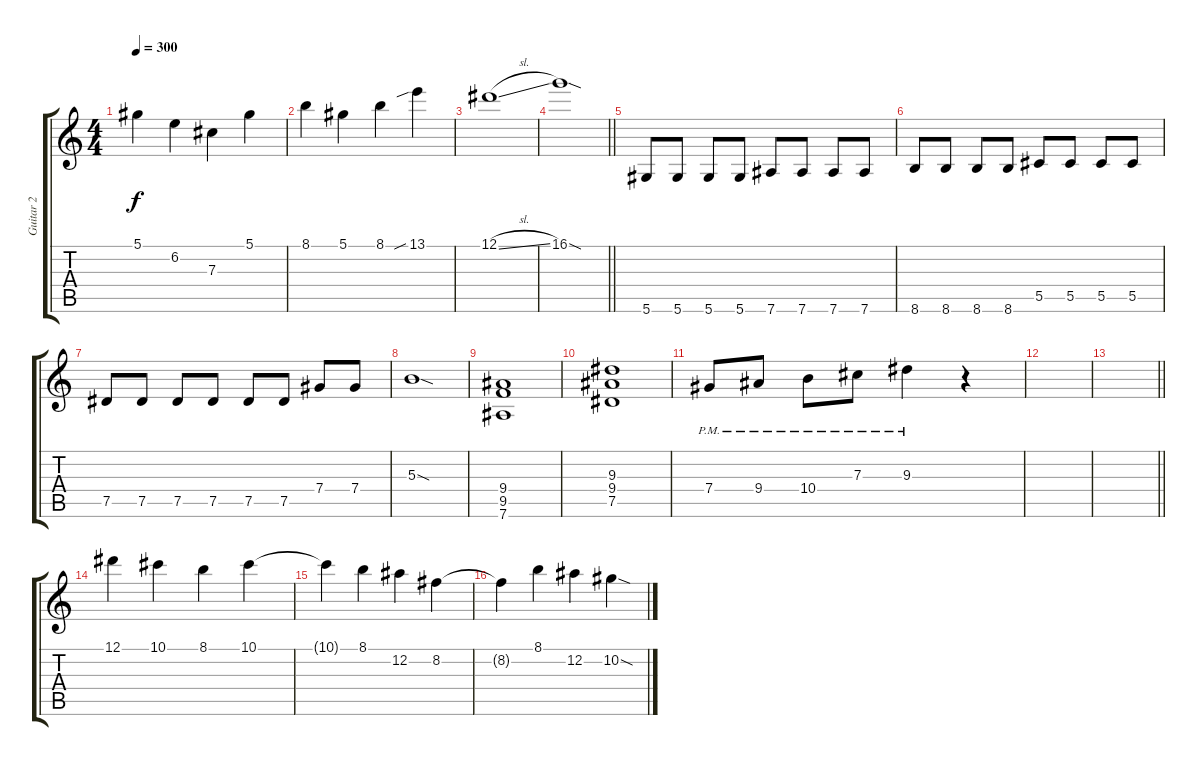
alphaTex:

\track ("Guitar 2" "Guitar 2") {instrument distortionguitar}
\staff {score tabs}
\tuning (Eb4 Bb3 Gb3 Db3 Ab2 Eb2) {hide}
\ts (4 4)
\tempo 300
\clef g2
\ks c
5.1.4{dy f} 6.2.4 7.3.4 5.1.4 |
8.1.4 5.1.4 8.1.4 13.1{sib}.4 |
12.1{sl}.1 |
\barLineRight lightlight
16.1{sod}.1 |
5.6.8 5.6.8 5.6.8 5.6.8 7.6.8 7.6.8 7.6.8 7.6.8 |
8.6.8 8.6.8 8.6.8 8.6.8 5.5.8 5.5.8 5.5.8 5.5.8 |
7.5.8 7.5.8 7.5.8 7.5.8 7.5.8 7.5.8 7.4.8 7.4.8 |
5.3{sod}.1 |
(9.4 9.5 7.6).1 |
(9.3 9.4 7.5).1 |
7.4{pm}.8 9.4{pm}.8 10.4{pm}.8 7.3{pm}.8 9.3{pm}.4 r.4 |
|
\barLineRight lightlight
|
12.1.4 10.1.4 8.1.4 10.1.4 |
10.1{t}.4 8.1.4 12.2.4 8.2.4 |
8.2{t}.4 8.1.4 12.2.4 10.2{sod}.4
